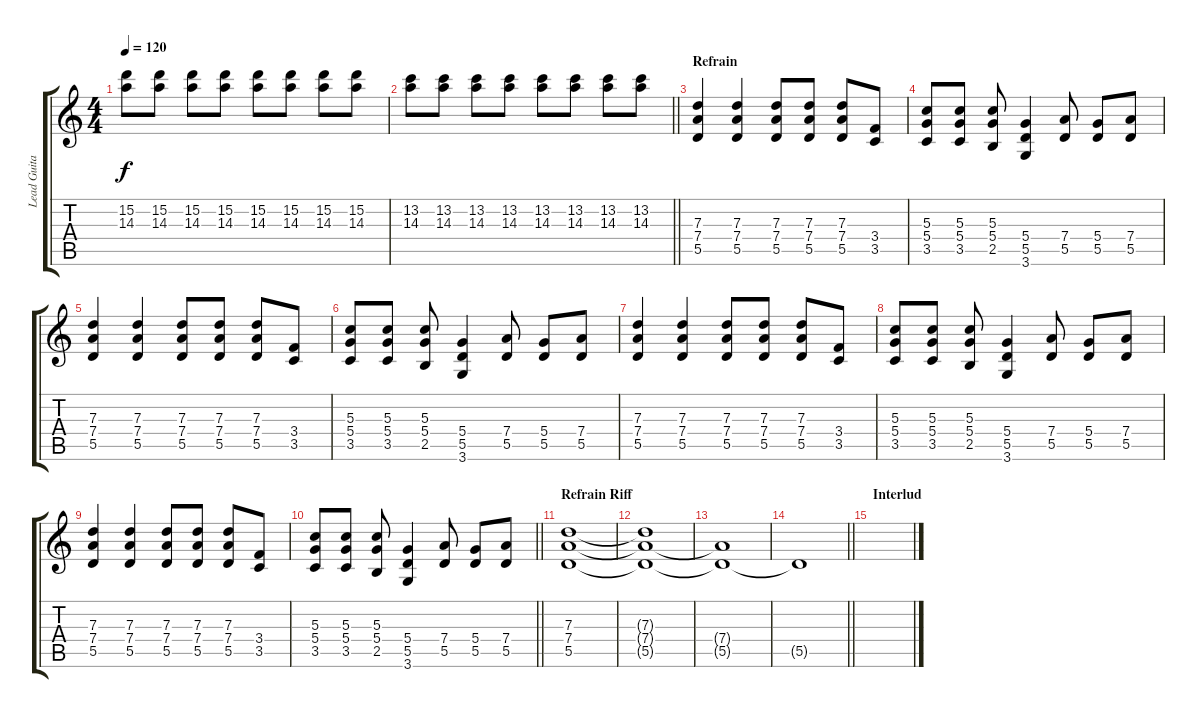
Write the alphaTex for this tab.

\track ("Lead Guitar" "Lead Guita") {instrument overdrivenguitar}
\staff {score tabs}
\tuning (E4 B3 G3 D3 A2 E2) {hide}
\ts (4 4)
\tempo 120
\clef g2
\ks c
(15.2 14.3).8{dy f} (15.2 14.3).8 (15.2 14.3).8 (15.2 14.3).8 (15.2 14.3).8 (15.2 14.3).8 (15.2 14.3).8 (15.2 14.3).8 |
\barLineRight lightlight
(13.2 14.3).8 (13.2 14.3).8 (13.2 14.3).8 (13.2 14.3).8 (13.2 14.3).8 (13.2 14.3).8 (13.2 14.3).8 (13.2 14.3).8 |
\section ("" "Refrain")
(7.3 7.4 5.5).4 (7.3 7.4 5.5).4 (7.3 7.4 5.5).8 (7.3 7.4 5.5).8 (7.3 7.4 5.5).8 (3.4 3.5).8 |
(5.3 5.4 3.5).8 (5.3 5.4 3.5).8 (5.3 5.4 2.5).8 (5.4 5.5 3.6).4 (7.4 5.5).8 (5.4 5.5).8 (7.4 5.5).8 |
(7.3 7.4 5.5).4 (7.3 7.4 5.5).4 (7.3 7.4 5.5).8 (7.3 7.4 5.5).8 (7.3 7.4 5.5).8 (3.4 3.5).8 |
(5.3 5.4 3.5).8 (5.3 5.4 3.5).8 (5.3 5.4 2.5).8 (5.4 5.5 3.6).4 (7.4 5.5).8 (5.4 5.5).8 (7.4 5.5).8 |
(7.3 7.4 5.5).4 (7.3 7.4 5.5).4 (7.3 7.4 5.5).8 (7.3 7.4 5.5).8 (7.3 7.4 5.5).8 (3.4 3.5).8 |
(5.3 5.4 3.5).8 (5.3 5.4 3.5).8 (5.3 5.4 2.5).8 (5.4 5.5 3.6).4 (7.4 5.5).8 (5.4 5.5).8 (7.4 5.5).8 |
(7.3 7.4 5.5).4 (7.3 7.4 5.5).4 (7.3 7.4 5.5).8 (7.3 7.4 5.5).8 (7.3 7.4 5.5).8 (3.4 3.5).8 |
\barLineRight lightlight
(5.3 5.4 3.5).8 (5.3 5.4 3.5).8 (5.3 5.4 2.5).8 (5.4 5.5 3.6).4 (7.4 5.5).8 (5.4 5.5).8 (7.4 5.5).8 |
\section ("" "Refrain Riff")
(7.3 7.4 5.5).1 |
(7.3{t} 7.4{t} 5.5{t}).1 |
(7.4{t} 5.5{t}).1 |
\barLineRight lightlight
5.5{t}.1 |
\section ("" "Interlud")
